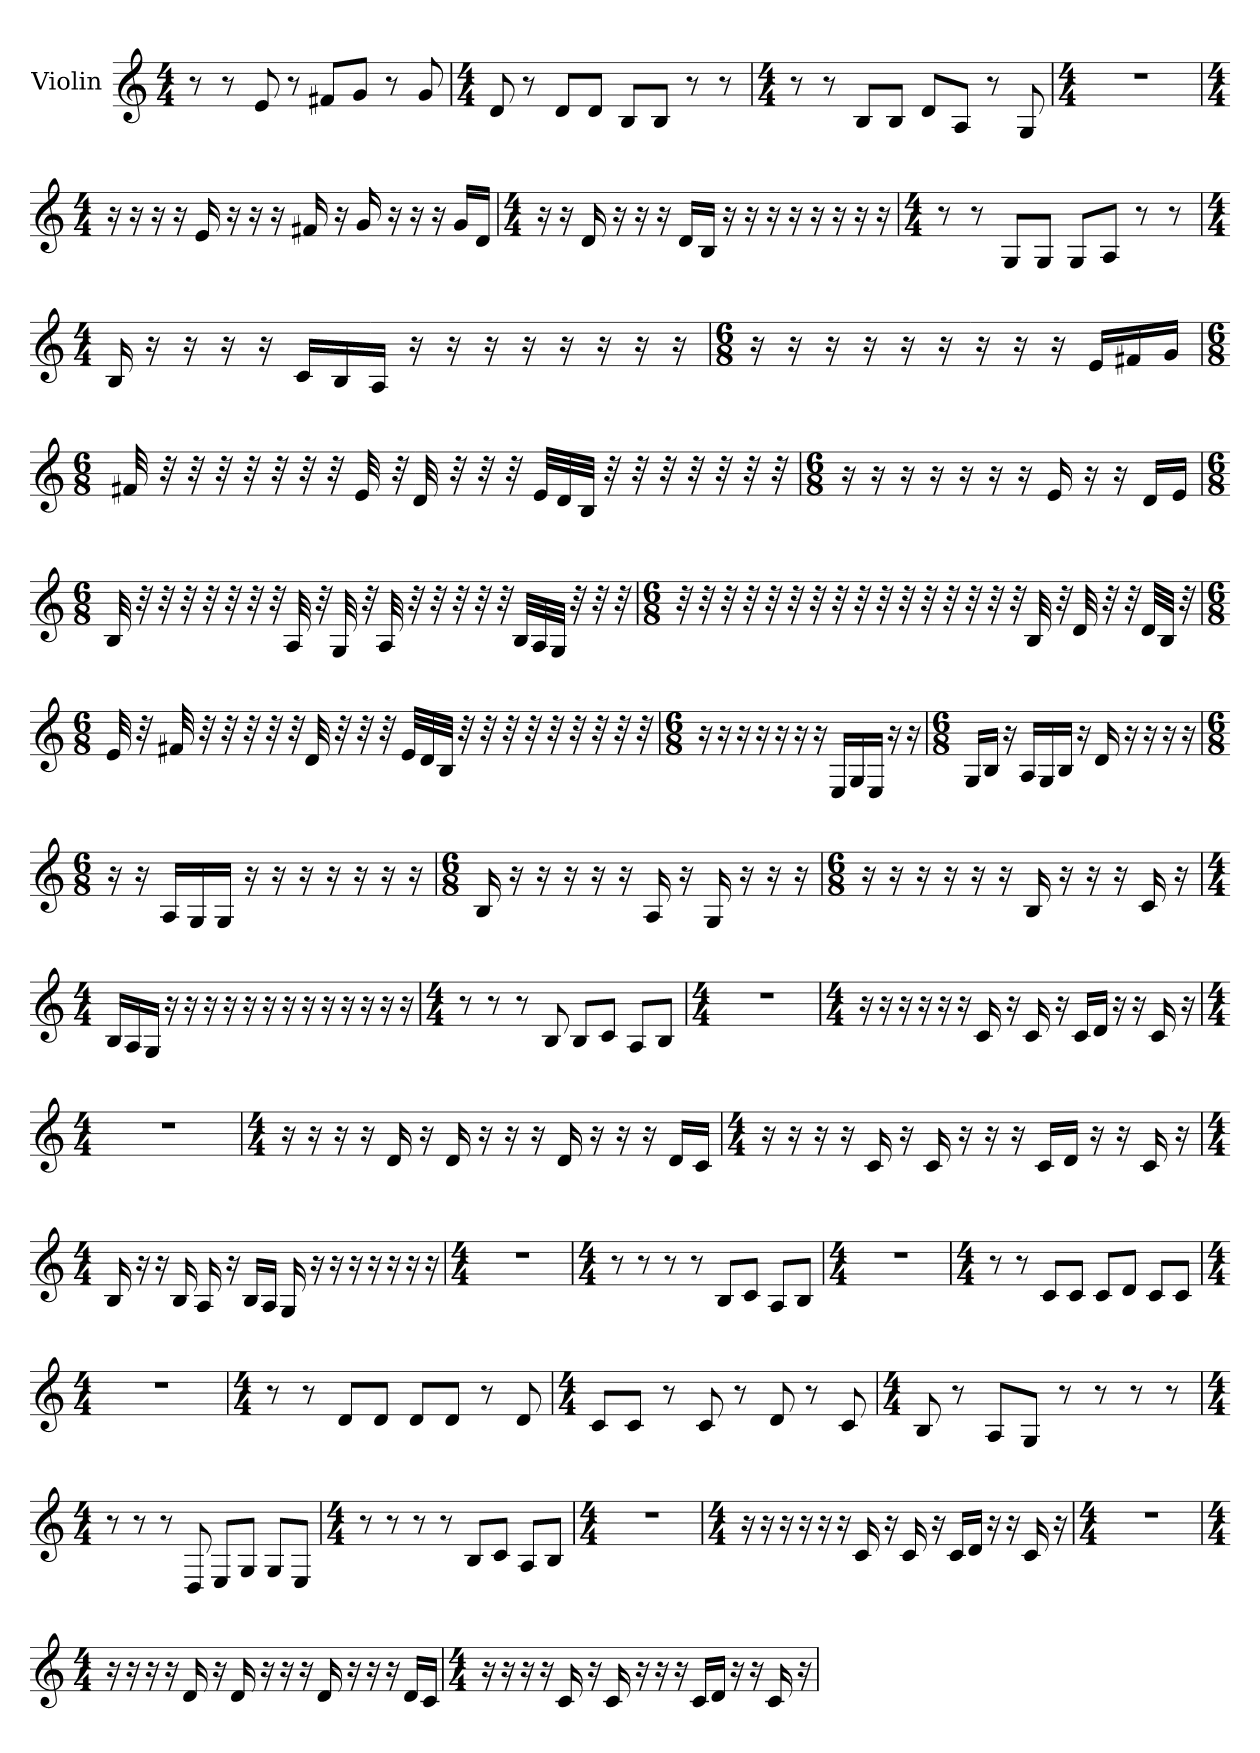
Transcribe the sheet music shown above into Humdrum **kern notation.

**kern
*part1
*staff1
*I"Violin
*I'Vln
*M4/4
=
8r
8r
8e
8r
8f#XL
8gJ
8r
8g
=
*M4/4
8d
8r
8dL
8dJ
8BL
8BJ
8r
8r
=
*M4/4
8r
8r
8BL
8BJ
8dL
8AJ
8r
8G
=
*M4/4
1r
=
*M4/4
16r
16r
16r
16r
16e
16r
16r
16r
16f#X
16r
16g
16r
16r
16r
16gLL
16dJJ
=
*M4/4
16r
16r
16d
16r
16r
16r
16dLL
16BJJ
16r
16r
16r
16r
16r
16r
16r
16r
=
*M4/4
8r
8r
8GL
8GJ
8GL
8AJ
8r
8r
=
*M4/4
16B
16r
16r
16r
16r
16cLL
16B
16AJJ
16r
16r
16r
16r
16r
16r
16r
16r
=
*M6/8
16r
16r
16r
16r
16r
16r
16r
16r
16r
16eLL
16f#X
16gJJ
=
*M6/8
32f#X
32r
32r
32r
32r
32r
32r
32r
32e
32r
32d
32r
32r
32r
32eLLL
32d
32BJJJ
32r
32r
32r
32r
32r
32r
32r
=
*M6/8
16r
16r
16r
16r
16r
16r
16r
16e
16r
16r
16dLL
16eJJ
=
*M6/8
32B
32r
32r
32r
32r
32r
32r
32r
32A
32r
32G
32r
32A
32r
32r
32r
32r
32r
32BLLL
32A
32GJJJ
32r
32r
32r
=
*M6/8
32r
32r
32r
32r
32r
32r
32r
32r
32r
32r
32r
32r
32r
32r
32r
32r
32B
32r
32d
32r
32r
32dLLL
32BJJJ
32r
=
*M6/8
32e
32r
32f#X
32r
32r
32r
32r
32r
32d
32r
32r
32r
32eLLL
32d
32BJJJ
32r
32r
32r
32r
32r
32r
32r
32r
32r
=
*M6/8
16r
16r
16r
16r
16r
16r
16r
16ELL
16G
16EJJ
16r
16r
=
*M6/8
16GLL
16BJJ
16r
16ALL
16G
16BJJ
16r
16d
16r
16r
16r
16r
=
*M6/8
16r
16r
16ALL
16G
16GJJ
16r
16r
16r
16r
16r
16r
16r
=
*M6/8
16B
16r
16r
16r
16r
16r
16A
16r
16G
16r
16r
16r
=
*M6/8
16r
16r
16r
16r
16r
16r
16B
16r
16r
16r
16c
16r
=
*M4/4
16BLL
16A
16GJJ
16r
16r
16r
16r
16r
16r
16r
16r
16r
16r
16r
16r
16r
=
*M4/4
8r
8r
8r
8B
8BL
8cJ
8AL
8BJ
=
*M4/4
1r
=
*M4/4
16r
16r
16r
16r
16r
16r
16c
16r
16c
16r
16cLL
16dJJ
16r
16r
16c
16r
=
*M4/4
1r
=
*M4/4
16r
16r
16r
16r
16d
16r
16d
16r
16r
16r
16d
16r
16r
16r
16dLL
16cJJ
=
*M4/4
16r
16r
16r
16r
16c
16r
16c
16r
16r
16r
16cLL
16dJJ
16r
16r
16c
16r
=
*M4/4
16B
16r
16r
16B
16A
16r
16BLL
16AJJ
16G
16r
16r
16r
16r
16r
16r
16r
=
*M4/4
1r
=
*M4/4
8r
8r
8r
8r
8BL
8cJ
8AL
8BJ
=
*M4/4
1r
=
*M4/4
8r
8r
8cL
8cJ
8cL
8dJ
8cL
8cJ
=
*M4/4
1r
=
*M4/4
8r
8r
8dL
8dJ
8dL
8dJ
8r
8d
=
*M4/4
8cL
8cJ
8r
8c
8r
8d
8r
8c
=
*M4/4
8B
8r
8AL
8GJ
8r
8r
8r
8r
=
*M4/4
8r
8r
8r
8D
8EL
8GJ
8GL
8EJ
=
*M4/4
8r
8r
8r
8r
8BL
8cJ
8AL
8BJ
=
*M4/4
1r
=
*M4/4
16r
16r
16r
16r
16r
16r
16c
16r
16c
16r
16cLL
16dJJ
16r
16r
16c
16r
=
*M4/4
1r
=
*M4/4
16r
16r
16r
16r
16d
16r
16d
16r
16r
16r
16d
16r
16r
16r
16dLL
16cJJ
=
*M4/4
16r
16r
16r
16r
16c
16r
16c
16r
16r
16r
16cLL
16dJJ
16r
16r
16c
16r
=
*-
